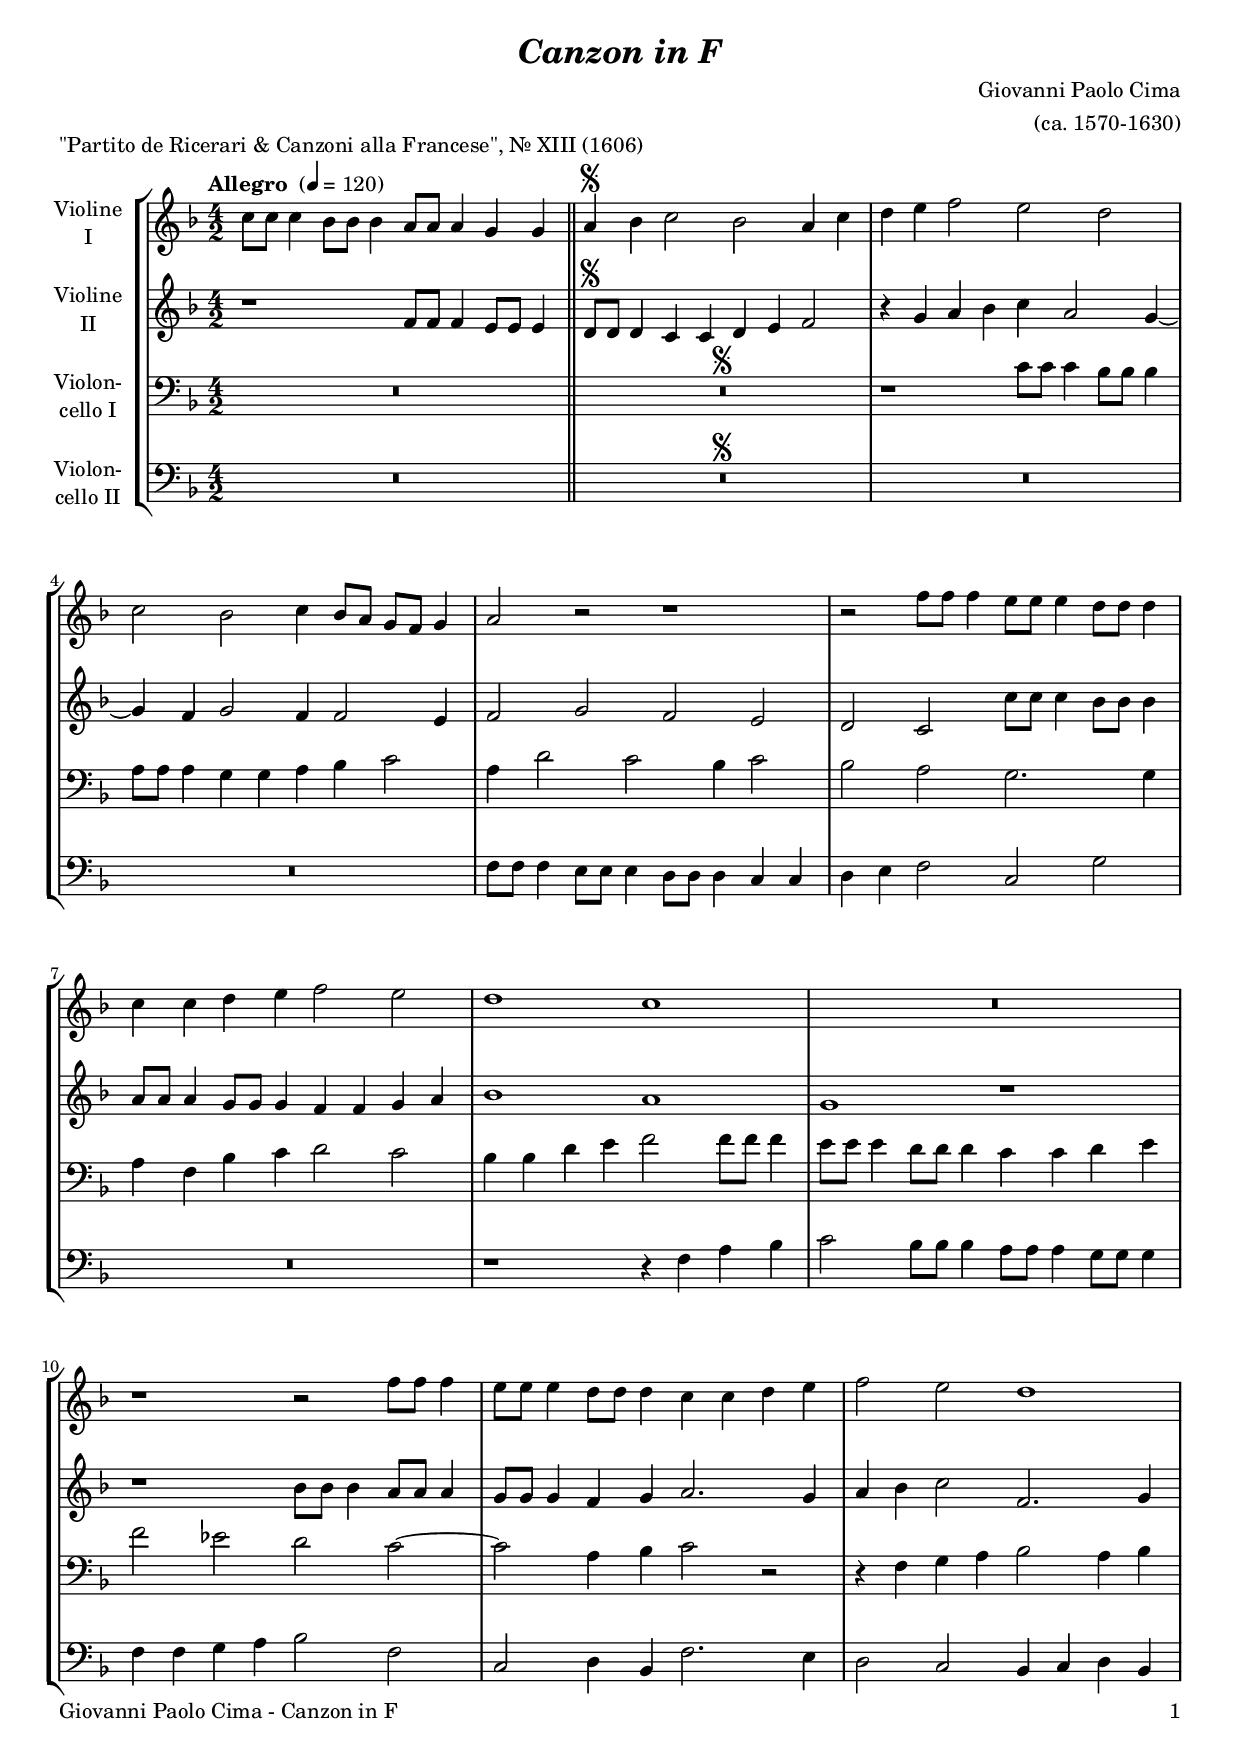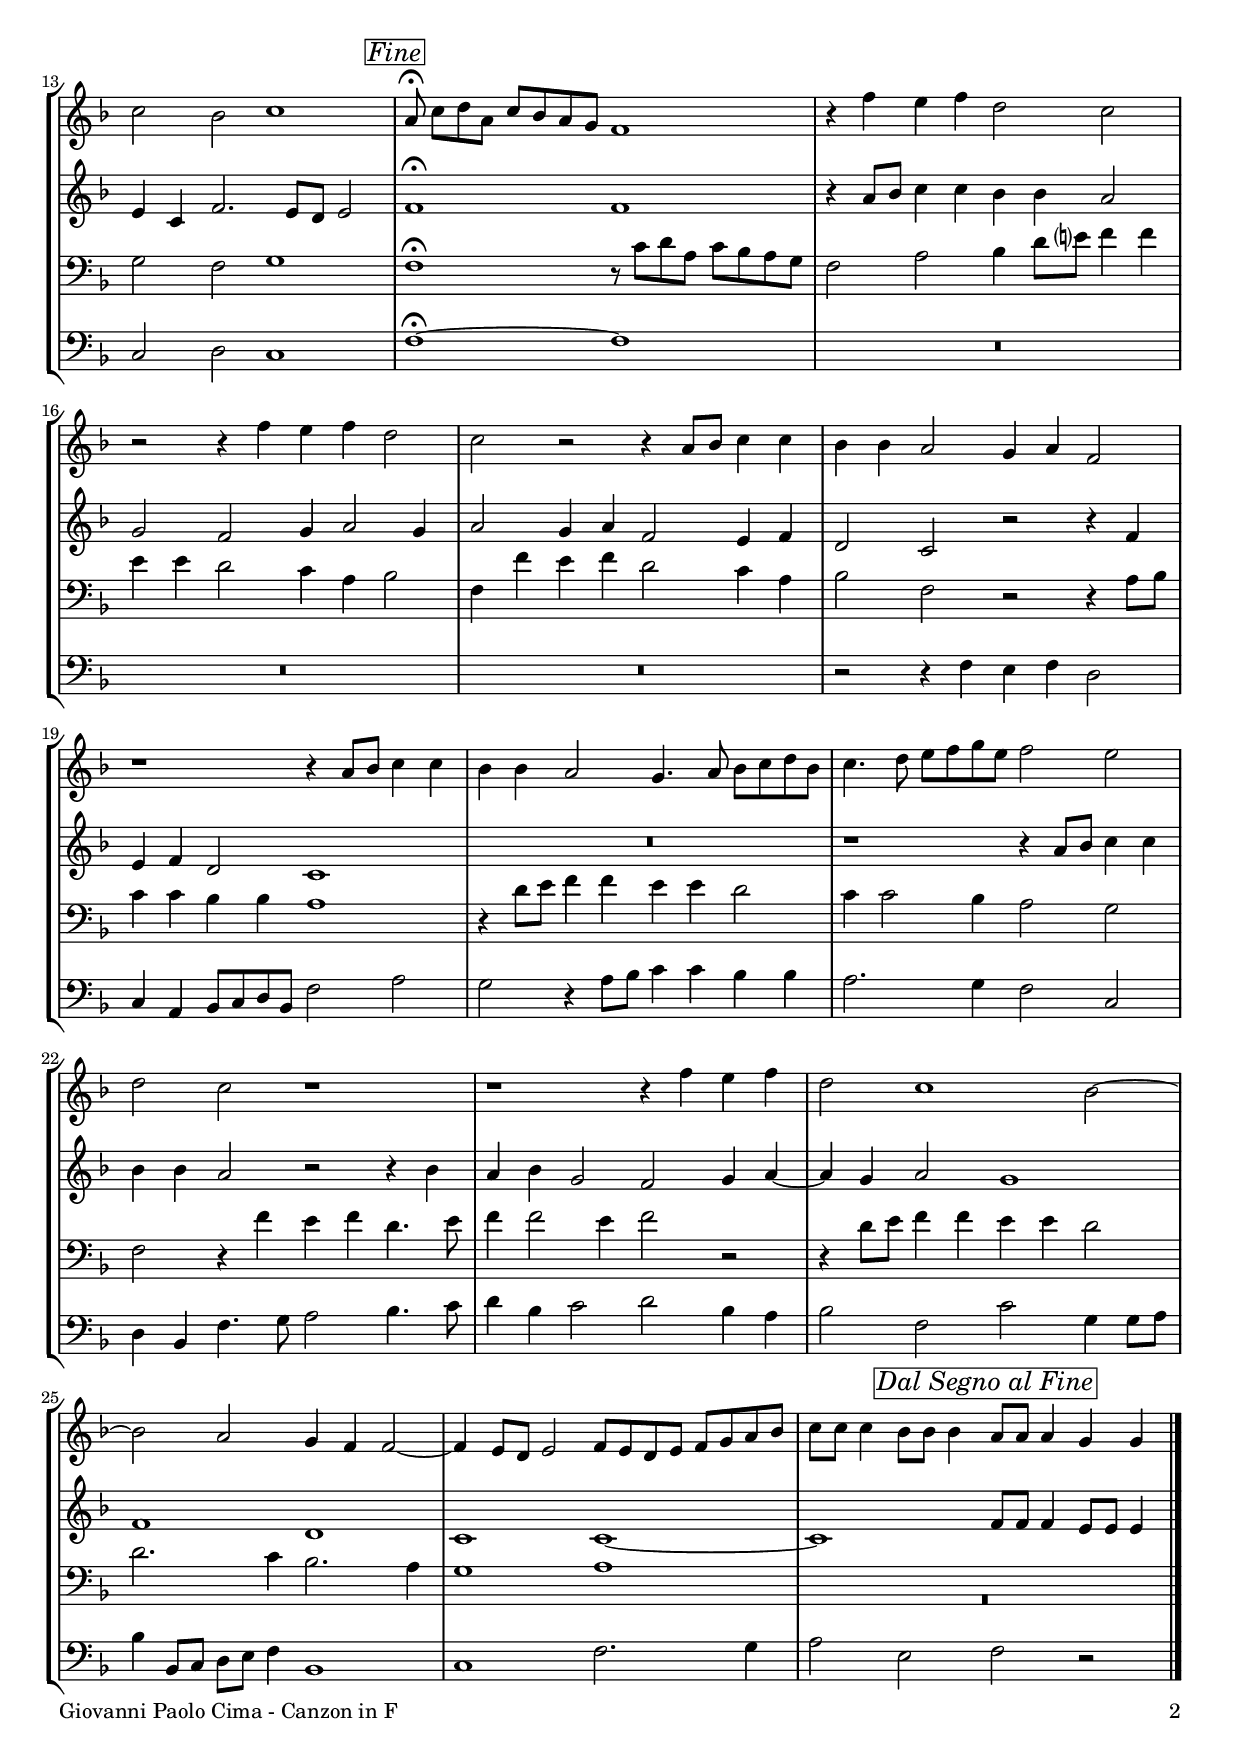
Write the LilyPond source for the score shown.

\version "2.24.1"
\include "deutsch.ly"

#(set-global-staff-size 18.25)

\header {
  title     = \markup \bold \italic "Canzon in F"
  composer  = "Giovanni Paolo Cima"
  arranger  = "(ca. 1570-1630)"
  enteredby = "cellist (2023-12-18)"
  piece     = "\"Partito de Ricerari & Canzoni alla Francese\", Nr. XIII (1606)"
}

voiceconsts = {
  \key f \major
  \time 4/2
  \clef "treble"
%  \numericTimeSignature
  \compressEmptyMeasures
  % Set default beaming for all staves
  \set Timing.beamExceptions = #'()
  \set Timing.baseMoment     = #(ly:make-moment 1 2)
  \set Timing.beatStructure  = #'(1 1 1 1)
  \tempo "Allegro " 4=120
}

mist = "string ensemble 1"
mivl = "violin"
miba = "cello"
mipz = "pizzicato strings"

dsaf = \mark \markup \box \italic "Dal Segno al Fine"
fine = \mark \markup \box \italic "Fine"

va = \relative c'' {
  \voiceconsts

  c8 c c4 b8 b b4 a8 a a4 g g \bar "||"
  a4\segno b c2 b a4 c
  d e f2 e d

  c b c4 b8 a g f g4
  a2 r r1
  r2 f'8 f f4 e8 e e4 d8 d d4

  c c d e f2 e
  d1 c
  R\breve

  r1 r2 f8 f f4
  e8 e e4 d8 d d4 c c d e
  f2 e d1

  c2 b c1 \fine
  a8\fermata c[ d a] c b a g f1
  r4 f' e f d2 c

  r r4 f e f d2
  c r r4 a8 b c4 c
  b b a2 g4 a f2

  r1 r4 a8 b c4 c
  b b a2 g4. a8 b c d b
  c4. d8 e f g e f2 e

  d c r1
  r r4 f e f
  d2 c1 b2~

  b a g4 f f2~
  f4 e8 d e2
  f8 e d e f g a b
  c c c4 b8 b b4 \dsaf a8 a a4 g g \bar "|."
}

vb = \relative c' {
  \voiceconsts

  r1 f8 f f4 e8 e e4 \bar "||"
  d8\segno d d4 c c d e f2
  r4 g a b c a2 g4~

  g f g2 f4 f2 e4
  f2 g f e
  d c c'8 c c4 b8 b b4

  a8 a a4 g8 g g4 f f g a
  b1 a
  g r

  r b8 b b4 a8 a a4
  g8 g g4 f g a2. g4
  a b c2 f,2. g4

  e c f2. e8 d e2 \fine
  f1\fermata f
  r4 a8 b c4 c b b a2

  g f g4 a2 g4
  a2 g4 a f2 e4 f
  d2 c r r4 f

  e f d2 c1
  R\breve
  r1 r4 a'8 b c4 c

  b b a2 r r4 b
  a b g2 f g4 a~
  a g a2 g1

  f d
  c c~
  c \dsaf f8 f f4 e8 e e4 \bar "|."
}

vc = \relative c' {
  \voiceconsts
  \clef "bass"

  R\breve \bar "||"
  R\breve\segno
  r1 c8 c c4 b8 b b4

  a8 a a4 g g a b c2
  a4 d2 c b4 c2
  b a g2. g4

  a f b c d2 c
  b4 b d e f2 f8 f f4
  e8 e e4 d8 d d4 c c d e

  f2 es d c~
  c a4 b c2 r
  r4 f, g a b2 a4 b

  g2 f g1 \fine
  f\fermata r8 c' d a c b a g
  f2 a b4 d8 e? f4 f

  e e d2 c4 a b2
  f4 f' e f d2 c4 a
  b2 f r r4 a8 b

  c4 c b b a1
  r4 d8 e f4 f e e d2
  c4 c2 b4 a2 g

  f r4 f' e f d4. e8
  f4 f2 e4 f2 r
  r4 d8 e f4 f e e d2

  d2. c4 b2. a4
  g1 a
  << { s1 \dsaf s } \\ R\breve >> \bar "|."
}

vd = \relative c {
  \voiceconsts
  \clef "bass"

  R\breve \bar "||"
  R\breve*3\segno
  f8 f f4 e8 e e4 d8 d d4 c c
  d e f2 c g'

  R\breve
  r1 r4 f a b
  c2 b8 b b4 a8 a a4 g8 g g4

  f f g a b2 f
  c d4 b f'2. e4
  d2 c b4 c d b

  c2 d c1 \fine
  f~\fermata f
  R\breve*3
  r2 r4 f e f d2

  c4 a b8 c d b f'2 a
  g r4 a8 b c4 c b b
  a2. g4 f2 c

  d4 b f'4. g8 a2 b4. c8
  d4 b c2 d b4 a
  b2 f c' g4 g8 a

  b4 b,8 c d e f4 b,1
  c f2. g4
  a2 e \dsaf f r \bar "|."
}


music = \new StaffGroup <<
      \new Staff {
	\set Staff.midiInstrument = \mivl
	\set Staff.instrumentName = \markup \center-column { "Violine" "I" }
	\transpose f f { \va }
      }

      \new Staff {
	\set Staff.midiInstrument = \mivl
	\set Staff.instrumentName = \markup \center-column { "Violine" "II" }
	\transpose f f { \vb }
      }

      \new Staff {
	\set Staff.midiInstrument = \miba
	\set Staff.instrumentName = \markup \center-column { "Violon-" "cello I" }
	\transpose f f { \vc }
      }

      \new Staff {
	\set Staff.midiInstrument = \miba
	\set Staff.instrumentName = \markup \center-column { "Violon-" "cello II" }
	\transpose f f { \vd }
      }
>>

\book {
  \paper {
    print-page-number = ##t
    print-first-page-number = ##t
    ragged-last-bottom = ##f
    oddHeaderMarkup = \markup \null
    evenHeaderMarkup = \markup \null
    oddFooterMarkup = \markup {
      \fill-line {
        \if \should-print-page-number
        "Giovanni Paolo Cima - Canzon in F" \fromproperty #'page:page-number-string
      }
    }
    evenFooterMarkup = \oddFooterMarkup
  } \score {
    \music
    \layout {}
  }

  \score {
    \unfoldRepeats \music

    \midi {
      \context {
        \Score
      }
    }
  }
}